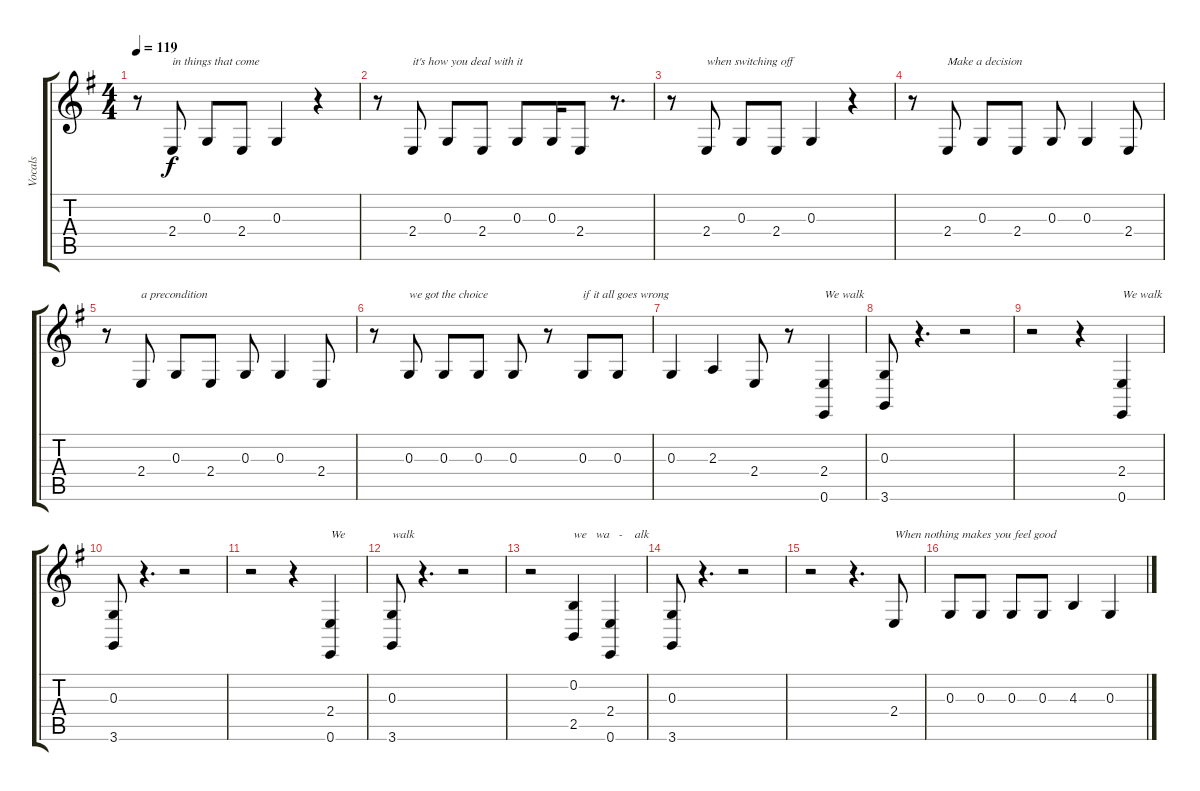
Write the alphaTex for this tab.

\track ("Vocals" "Vocals") {instrument oboe}
\staff {score tabs}
\tuning (E4 B3 G3 D3 A2 E2) {hide}
\ts (4 4)
\tempo 119
\clef g2
\ks g
r.8{dy f} 2.4.8{txt "in things that come"} 0.3.8 2.4.8 0.3.4 r.4 |
r.8 2.4.8{txt "it's how you deal with it"} 0.3.8 2.4.8 0.3.8 0.3.16 2.4.8 r.8{d} |
r.8 2.4.8{txt "when switching off"} 0.3.8 2.4.8 0.3.4 r.4 |
r.8 2.4.8{txt "Make a decision"} 0.3.8 2.4.8 0.3.8 0.3.4 2.4.8 |
r.8 2.4.8{txt "a precondition"} 0.3.8 2.4.8 0.3.8 0.3.4 2.4.8 |
r.8 0.3.8{txt "we got the choice"} 0.3.8 0.3.8 0.3.8 r.8 0.3.8{txt "if it all goes wrong"} 0.3.8 |
0.3.4 2.3.4 2.4.8 r.8 (2.4 0.6).4{txt "We walk"} |
(0.3 3.6).8 r.4{d} r.2 |
r.2 r.4 (2.4 0.6).4{txt "We walk"} |
(0.3 3.6).8 r.4{d} r.2 |
r.2 r.4 (2.4 0.6).4{txt "We"} |
(0.3 3.6).8{txt "walk"} r.4{d} r.2 |
r.2 (0.2 2.5).4{txt "we   wa   -    alk"} (2.4 0.6).4 |
(0.3 3.6).8 r.4{d} r.2 |
r.2 r.4{d} 2.4.8{txt "When nothing makes you feel good"} |
0.3.8 0.3.8 0.3.8 0.3.8 4.3.4 0.3.4
